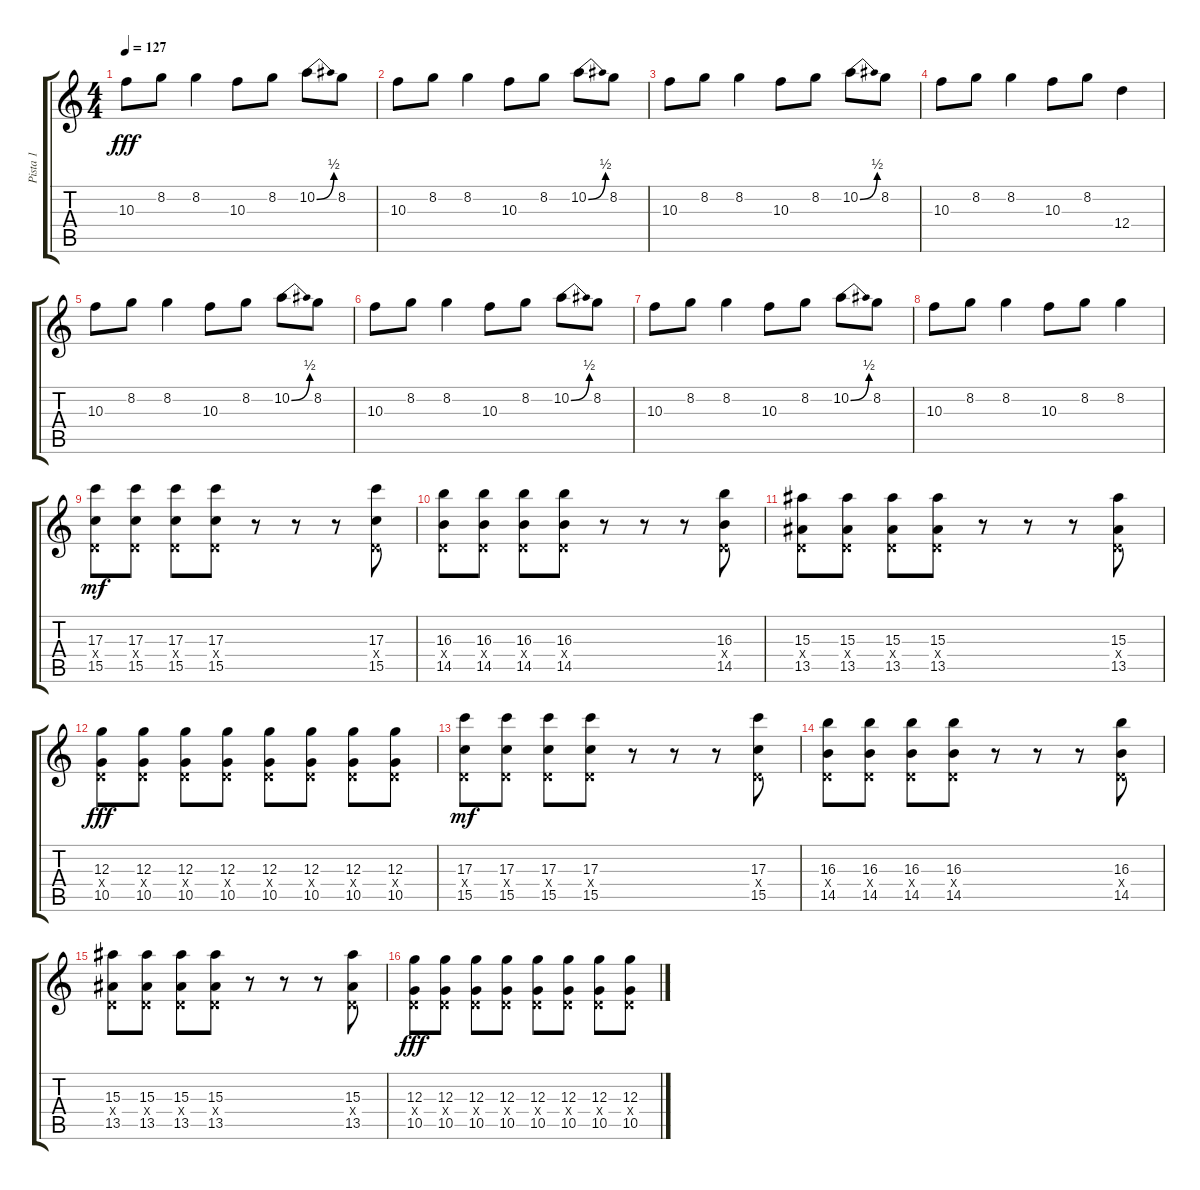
\track ("Pista 1" "Pista 1") {instrument electricguitarclean}
\staff {score tabs}
\tuning (E4 B3 G3 D3 A2 D2) {hide}
\ts (4 4)
\tempo 127
\clef g2
\ks c
10.3.8{dy fff} 8.2.8 8.2.4 10.3.8 8.2.8 10.2{be (bend 0 0 60 2)}.8 8.2.8 |
10.3.8 8.2.8 8.2.4 10.3.8 8.2.8 10.2{be (bend 0 0 60 2)}.8 8.2.8 |
10.3.8 8.2.8 8.2.4 10.3.8 8.2.8 10.2{be (bend 0 0 60 2)}.8 8.2.8 |
10.3.8 8.2.8 8.2.4 10.3.8 8.2.8 12.4.4 |
10.3.8 8.2.8 8.2.4 10.3.8 8.2.8 10.2{be (bend 0 0 60 2)}.8 8.2.8 |
10.3.8 8.2.8 8.2.4 10.3.8 8.2.8 10.2{be (bend 0 0 60 2)}.8 8.2.8 |
10.3.8 8.2.8 8.2.4 10.3.8 8.2.8 10.2{be (bend 0 0 60 2)}.8 8.2.8 |
10.3.8 8.2.8 8.2.4 10.3.8 8.2.8 8.2.4 |
(17.3 0.4{x} 15.5).8{dy mf} (17.3 0.4{x} 15.5).8 (17.3 0.4{x} 15.5).8 (17.3 0.4{x} 15.5).8 r.8 r.8 r.8 (17.3 0.4{x} 15.5).8 |
(16.3 0.4{x} 14.5).8 (16.3 0.4{x} 14.5).8 (16.3 0.4{x} 14.5).8 (16.3 0.4{x} 14.5).8 r.8 r.8 r.8 (16.3 0.4{x} 14.5).8 |
(15.3 0.4{x} 13.5).8 (15.3 0.4{x} 13.5).8 (15.3 0.4{x} 13.5).8 (15.3 0.4{x} 13.5).8 r.8 r.8 r.8 (15.3 0.4{x} 13.5).8 |
(12.3 0.4{x} 10.5).8{dy fff} (12.3 0.4{x} 10.5).8 (12.3 0.4{x} 10.5).8 (12.3 0.4{x} 10.5).8 (12.3 0.4{x} 10.5).8 (12.3 0.4{x} 10.5).8 (12.3 0.4{x} 10.5).8 (12.3 0.4{x} 10.5).8 |
(17.3 0.4{x} 15.5).8{dy mf} (17.3 0.4{x} 15.5).8 (17.3 0.4{x} 15.5).8 (17.3 0.4{x} 15.5).8 r.8 r.8 r.8 (17.3 0.4{x} 15.5).8 |
(16.3 0.4{x} 14.5).8 (16.3 0.4{x} 14.5).8 (16.3 0.4{x} 14.5).8 (16.3 0.4{x} 14.5).8 r.8 r.8 r.8 (16.3 0.4{x} 14.5).8 |
(15.3 0.4{x} 13.5).8 (15.3 0.4{x} 13.5).8 (15.3 0.4{x} 13.5).8 (15.3 0.4{x} 13.5).8 r.8 r.8 r.8 (15.3 0.4{x} 13.5).8 |
(12.3 0.4{x} 10.5).8{dy fff} (12.3 0.4{x} 10.5).8 (12.3 0.4{x} 10.5).8 (12.3 0.4{x} 10.5).8 (12.3 0.4{x} 10.5).8 (12.3 0.4{x} 10.5).8 (12.3 0.4{x} 10.5).8 (12.3 0.4{x} 10.5).8
